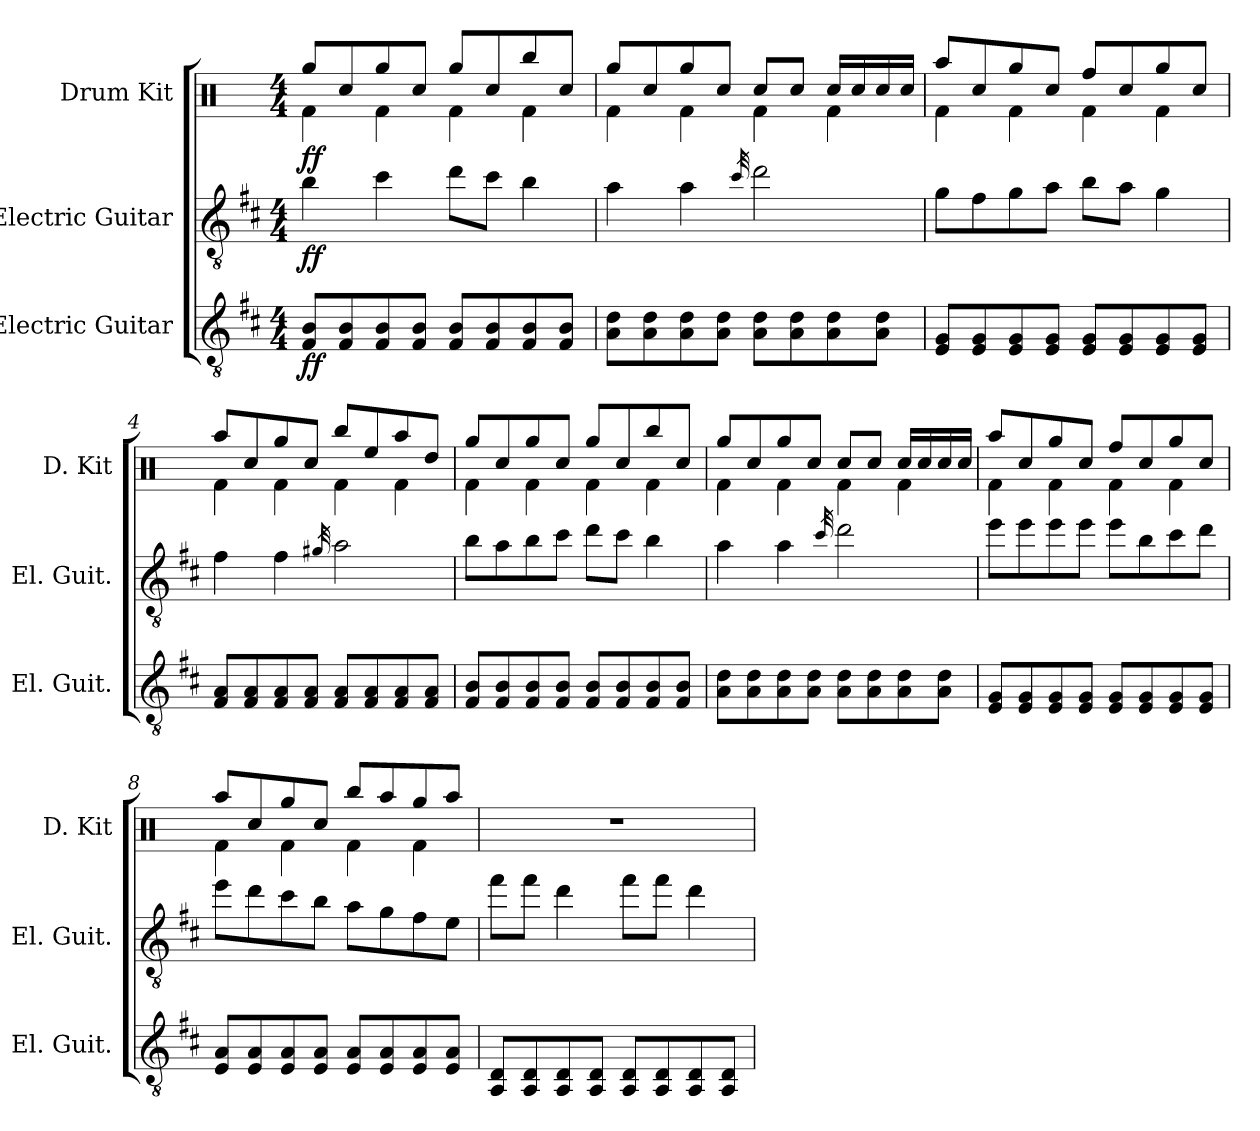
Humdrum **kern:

**kern	**dynam	**kern	**dynam	**kern	**dynam
*part3	*part3	*part2	*part2	*part1	*part1
*staff3	*staff3	*staff2	*staff2	*staff1	*staff1
*I"Electric Guitar	*	*I"Electric Guitar	*	*I"Drum Kit	*
*I'El. Guit.	*	*I'El. Guit.	*	*I'D. Kit	*
*clefGv2	*	*clefGv2	*	*clefX	*
*k[f#c#]	*	*k[f#c#]	*	*k[]	*
*M4/4	*	*M4/4	*	*M4/4	*
*MM180	*	*MM180	*	*MM180	*
=1	=1	=1	=1	=1	=1
*	*	*	*	*^	*
!	!LO:DY:b	!	!LO:DY:b	!	!	!LO:DY:b
8F#/ 8B/L	ff	4b\	ff	8Rgg/L	4Rf\	ff
8F#/ 8B/	.	.	.	8Rcc/	.	.
8F#/ 8B/	.	4cc#\	.	8Rgg/	4Rf\	.
8F#/ 8B/J	.	.	.	8Rcc/J	.	.
8F#/ 8B/L	.	8dd\L	.	8Rgg/L	4Rf\	.
8F#/ 8B/	.	8cc#\J	.	8Rcc/	.	.
8F#/ 8B/	.	4b\	.	8Rbb/	4Rf\	.
8F#/ 8B/J	.	.	.	8Rcc/J	.	.
=2	=2	=2	=2	=2	=2	=2
8A\ 8d\L	.	4a\	.	8Rgg/L	4Rf\	.
8A\ 8d\	.	.	.	8Rcc/	.	.
8A\ 8d\	.	4a\	.	8Rgg/	4Rf\	.
8A\ 8d\J	.	.	.	8Rcc/J	.	.
.	.	32qcc#/	.	.	.	.
8A\ 8d\L	.	2dd\	.	8Rcc/L	4Rf\	.
8A\ 8d\	.	.	.	8Rcc/J	.	.
8A\ 8d\	.	.	.	16Rcc/LL	4Rf\	.
.	.	.	.	16Rcc/	.	.
8A\ 8d\J	.	.	.	16Rcc/	.	.
.	.	.	.	16Rcc/JJ	.	.
=3	=3	=3	=3	=3	=3	=3
8E/ 8G/L	.	8g\L	.	8Raa/L	4Rf\	.
8E/ 8G/	.	8f#\	.	8Rcc/	.	.
8E/ 8G/	.	8g\	.	8Rgg/	4Rf\	.
8E/ 8G/J	.	8a\J	.	8Rcc/J	.	.
8E/ 8G/L	.	8b\L	.	8Rff/L	4Rf\	.
8E/ 8G/	.	8a\J	.	8Rcc/	.	.
8E/ 8G/	.	4g\	.	8Rgg/	4Rf\	.
8E/ 8G/J	.	.	.	8Rcc/J	.	.
=4	=4	=4	=4	=4	=4	=4
8F#/ 8A/L	.	4f#\	.	8Raa/L	4Rf\	.
8F#/ 8A/	.	.	.	8Rcc/	.	.
8F#/ 8A/	.	4f#\	.	8Rgg/	4Rf\	.
8F#/ 8A/J	.	.	.	8Rcc/J	.	.
.	.	32qg#X/	.	.	.	.
8F#/ 8A/L	.	2a\	.	8Rbb/L	4Rf\	.
8F#/ 8A/	.	.	.	8Ree/	.	.
8F#/ 8A/	.	.	.	8Raa/	4Rf\	.
8F#/ 8A/J	.	.	.	8Rdd/J	.	.
!!LO:LB:g=z	!!
=5	=5	=5	=5	=5	=5	=5
8F#/ 8B/L	.	8b\L	.	8Rgg/L	4Rf\	.
8F#/ 8B/	.	8a\	.	8Rcc/	.	.
8F#/ 8B/	.	8b\	.	8Rgg/	4Rf\	.
8F#/ 8B/J	.	8cc#\J	.	8Rcc/J	.	.
8F#/ 8B/L	.	8dd\L	.	8Rgg/L	4Rf\	.
8F#/ 8B/	.	8cc#\J	.	8Rcc/	.	.
8F#/ 8B/	.	4b\	.	8Rbb/	4Rf\	.
8F#/ 8B/J	.	.	.	8Rcc/J	.	.
=6	=6	=6	=6	=6	=6	=6
8A\ 8d\L	.	4a\	.	8Rgg/L	4Rf\	.
8A\ 8d\	.	.	.	8Rcc/	.	.
8A\ 8d\	.	4a\	.	8Rgg/	4Rf\	.
8A\ 8d\J	.	.	.	8Rcc/J	.	.
.	.	32qcc#/	.	.	.	.
8A\ 8d\L	.	2dd\	.	8Rcc/L	4Rf\	.
8A\ 8d\	.	.	.	8Rcc/J	.	.
8A\ 8d\	.	.	.	16Rcc/LL	4Rf\	.
.	.	.	.	16Rcc/	.	.
8A\ 8d\J	.	.	.	16Rcc/	.	.
.	.	.	.	16Rcc/JJ	.	.
=7	=7	=7	=7	=7	=7	=7
8E/ 8G/L	.	8ee\L	.	8Raa/L	4Rf\	.
8E/ 8G/	.	8ee\	.	8Rcc/	.	.
8E/ 8G/	.	8ee\	.	8Rgg/	4Rf\	.
8E/ 8G/J	.	8ee\J	.	8Rcc/J	.	.
8E/ 8G/L	.	8ee\L	.	8Rff/L	4Rf\	.
8E/ 8G/	.	8b\	.	8Rcc/	.	.
8E/ 8G/	.	8cc#\	.	8Rgg/	4Rf\	.
8E/ 8G/J	.	8dd\J	.	8Rcc/J	.	.
=8	=8	=8	=8	=8	=8	=8
8E/ 8A/L	.	8ee\L	.	8Raa/L	4Rf\	.
8E/ 8A/	.	8dd\	.	8Rcc/	.	.
8E/ 8A/	.	8cc#\	.	8Rgg/	4Rf\	.
8E/ 8A/J	.	8b\J	.	8Rcc/J	.	.
8E/ 8A/L	.	8a\L	.	8Rbb/L	4Rf\	.
8E/ 8A/	.	8g\	.	8Raa/	.	.
8E/ 8A/	.	8f#\	.	8Rgg/	4Rf\	.
8E/ 8A/J	.	8e\J	.	8Raa/J	.	.
*	*	*	*	*v	*v	*
!!LO:LB:g=z
=9	=9	=9	=9	=9	=9
8AA/ 8D/L	.	8ff#\L	.	1r	.
8AA/ 8D/	.	8ff#\J	.	.	.
8AA/ 8D/	.	4dd\	.	.	.
8AA/ 8D/J	.	.	.	.	.
8AA/ 8D/L	.	8ff#\L	.	.	.
8AA/ 8D/	.	8ff#\J	.	.	.
8AA/ 8D/	.	4dd\	.	.	.
8AA/ 8D/J	.	.	.	.	.
=	=	=	=	=	=
*-	*-	*-	*-	*-	*-
